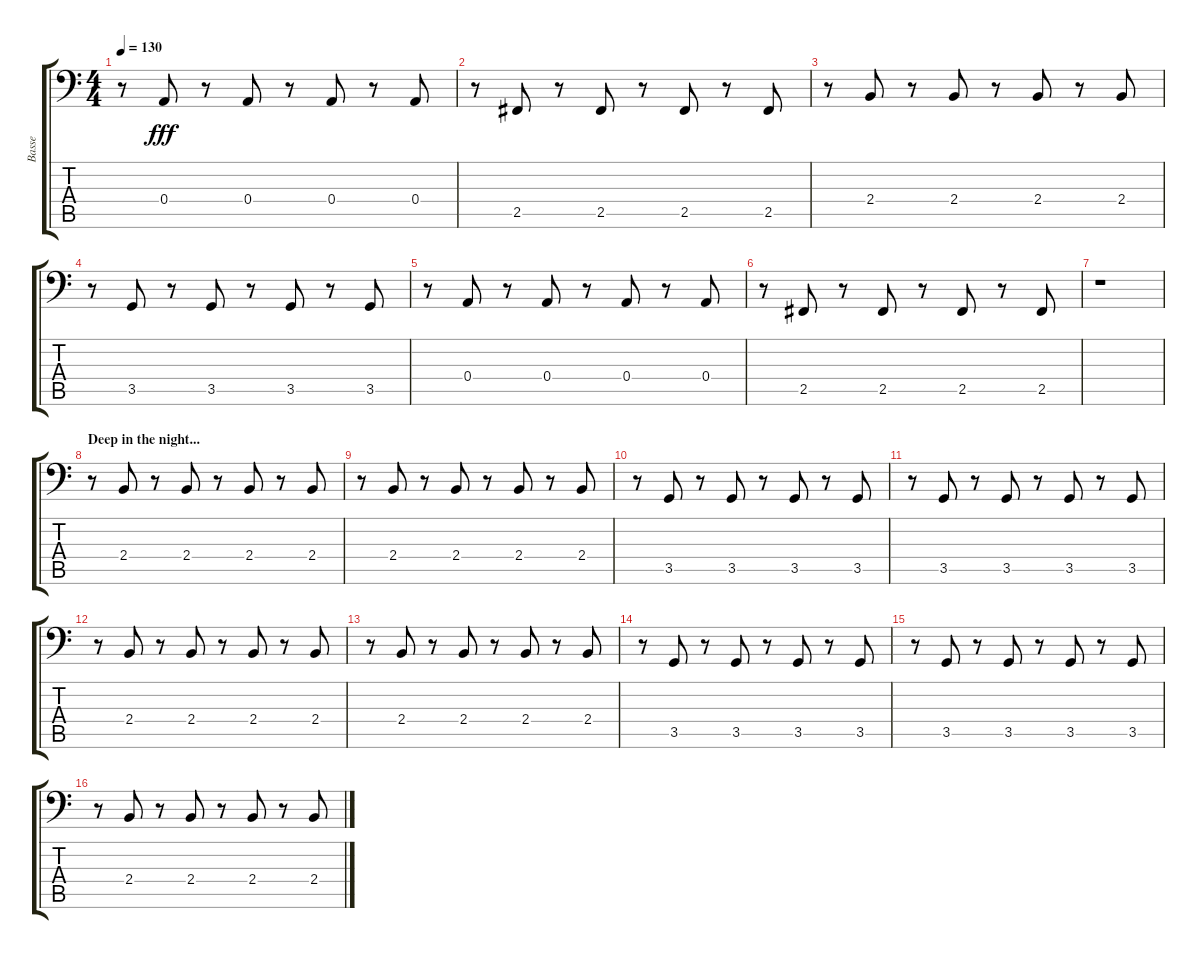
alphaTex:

\track ("Basse" "Basse") {instrument synthbass1}
\staff {score tabs}
\tuning (C3 G2 D2 A1 E1 B0) {hide}
\ts (4 4)
\tempo 130
\clef f4
\ks c
r.8{dy fff} 0.4.8 r.8 0.4.8 r.8 0.4.8 r.8 0.4.8 |
r.8 2.5.8 r.8 2.5.8 r.8 2.5.8 r.8 2.5.8 |
r.8 2.4.8 r.8 2.4.8 r.8 2.4.8 r.8 2.4.8 |
r.8 3.5.8 r.8 3.5.8 r.8 3.5.8 r.8 3.5.8 |
r.8 0.4.8 r.8 0.4.8 r.8 0.4.8 r.8 0.4.8 |
r.8 2.5.8 r.8 2.5.8 r.8 2.5.8 r.8 2.5.8 |
r.1 |
\section ("" "Deep in the night...")
r.8{volume 11} 2.4.8 r.8 2.4.8 r.8 2.4.8 r.8 2.4.8 |
r.8 2.4.8 r.8 2.4.8 r.8 2.4.8 r.8 2.4.8 |
r.8 3.5.8 r.8 3.5.8 r.8 3.5.8 r.8 3.5.8 |
r.8 3.5.8 r.8 3.5.8 r.8 3.5.8 r.8 3.5.8 |
r.8 2.4.8 r.8 2.4.8 r.8 2.4.8 r.8 2.4.8 |
r.8 2.4.8 r.8 2.4.8 r.8 2.4.8 r.8 2.4.8 |
r.8 3.5.8 r.8 3.5.8 r.8 3.5.8 r.8 3.5.8 |
r.8 3.5.8 r.8 3.5.8 r.8 3.5.8 r.8 3.5.8 |
r.8 2.4.8 r.8 2.4.8 r.8 2.4.8 r.8 2.4.8
